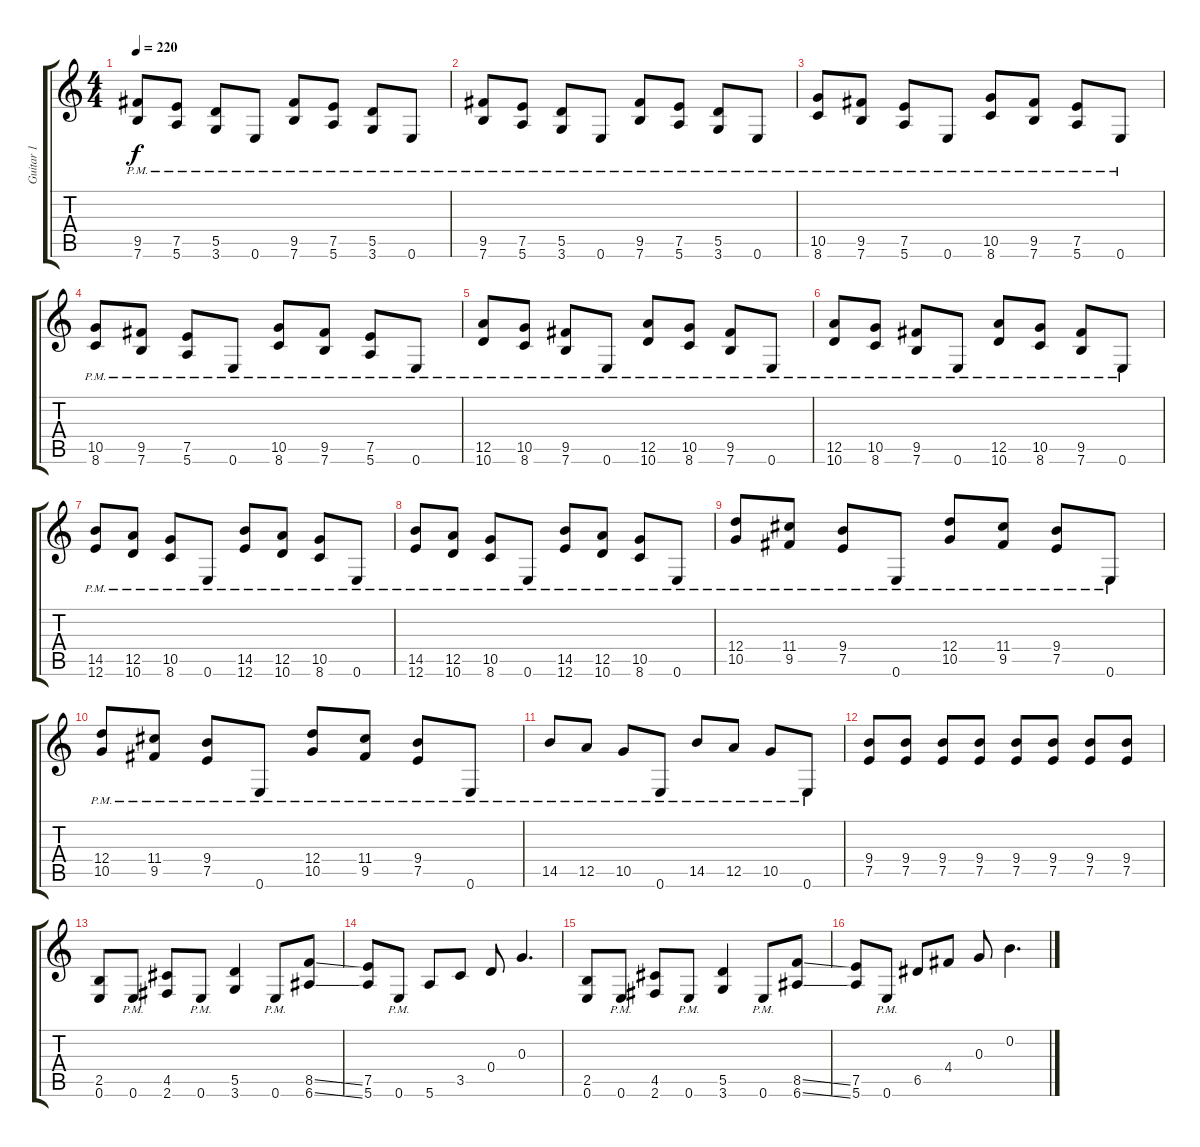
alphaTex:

\track ("Guitar 1" "Guitar 1") {instrument distortionguitar}
\staff {score tabs}
\tuning (E4 B3 G3 D3 A2 E2) {hide}
\ts (4 4)
\tempo 220
\clef g2
\ks c
(9.5{pm} 7.6{pm}).8{dy f} (7.5{pm} 5.6{pm}).8 (5.5{pm} 3.6{pm}).8 0.6{pm}.8 (9.5{pm} 7.6{pm}).8 (7.5{pm} 5.6{pm}).8 (5.5{pm} 3.6{pm}).8 0.6{pm}.8 |
(9.5{pm} 7.6{pm}).8 (7.5{pm} 5.6{pm}).8 (5.5{pm} 3.6{pm}).8 0.6{pm}.8 (9.5{pm} 7.6{pm}).8 (7.5{pm} 5.6{pm}).8 (5.5{pm} 3.6{pm}).8 0.6{pm}.8 |
(10.5{pm} 8.6{pm}).8 (9.5{pm} 7.6{pm}).8 (7.5{pm} 5.6{pm}).8 0.6{pm}.8 (10.5{pm} 8.6{pm}).8 (9.5{pm} 7.6{pm}).8 (7.5{pm} 5.6{pm}).8 0.6{pm}.8 |
(10.5{pm} 8.6{pm}).8 (9.5{pm} 7.6{pm}).8 (7.5{pm} 5.6{pm}).8 0.6{pm}.8 (10.5{pm} 8.6{pm}).8 (9.5{pm} 7.6{pm}).8 (7.5{pm} 5.6{pm}).8 0.6{pm}.8 |
(12.5{pm} 10.6{pm}).8 (10.5{pm} 8.6{pm}).8 (9.5{pm} 7.6{pm}).8 0.6{pm}.8 (12.5{pm} 10.6{pm}).8 (10.5{pm} 8.6{pm}).8 (9.5{pm} 7.6{pm}).8 0.6{pm}.8 |
(12.5{pm} 10.6{pm}).8 (10.5{pm} 8.6{pm}).8 (9.5{pm} 7.6{pm}).8 0.6{pm}.8 (12.5{pm} 10.6{pm}).8 (10.5{pm} 8.6{pm}).8 (9.5{pm} 7.6{pm}).8 0.6{pm}.8 |
(14.5{pm} 12.6{pm}).8 (12.5{pm} 10.6{pm}).8 (10.5{pm} 8.6{pm}).8 0.6{pm}.8 (14.5{pm} 12.6{pm}).8 (12.5{pm} 10.6{pm}).8 (10.5{pm} 8.6{pm}).8 0.6{pm}.8 |
(14.5{pm} 12.6{pm}).8 (12.5{pm} 10.6{pm}).8 (10.5{pm} 8.6{pm}).8 0.6{pm}.8 (14.5{pm} 12.6{pm}).8 (12.5{pm} 10.6{pm}).8 (10.5{pm} 8.6{pm}).8 0.6{pm}.8 |
(12.4{pm} 10.5{pm}).8 (11.4{pm} 9.5{pm}).8 (9.4{pm} 7.5{pm}).8 0.6{pm}.8 (12.4{pm} 10.5{pm}).8 (11.4{pm} 9.5{pm}).8 (9.4{pm} 7.5{pm}).8 0.6{pm}.8 |
(12.4{pm} 10.5{pm}).8 (11.4{pm} 9.5{pm}).8 (9.4{pm} 7.5{pm}).8 0.6{pm}.8 (12.4{pm} 10.5{pm}).8 (11.4{pm} 9.5{pm}).8 (9.4{pm} 7.5{pm}).8 0.6{pm}.8 |
14.5{pm}.8 12.5{pm}.8 10.5{pm}.8 0.6{pm}.8 14.5{pm}.8 12.5{pm}.8 10.5{pm}.8 0.6{pm}.8 |
(9.4 7.5).8 (9.4 7.5).8 (9.4 7.5).8 (9.4 7.5).8 (9.4 7.5).8 (9.4 7.5).8 (9.4 7.5).8 (9.4 7.5).8 |
(2.5 0.6).8 0.6{pm}.8 (4.5 2.6).8 0.6{pm}.8 (5.5 3.6).4 0.6{pm}.8 (8.5{ss} 6.6{ss}).8 |
(7.5 5.6).8 0.6{pm}.8 5.6.8 3.5.8 0.4.8 0.3.4{d} |
(2.5 0.6).8 0.6{pm}.8 (4.5 2.6).8 0.6{pm}.8 (5.5 3.6).4 0.6{pm}.8 (8.5{ss} 6.6{ss}).8 |
(7.5 5.6).8 0.6{pm}.8 6.5.8 4.4.8 0.3.8 0.2.4{d}
